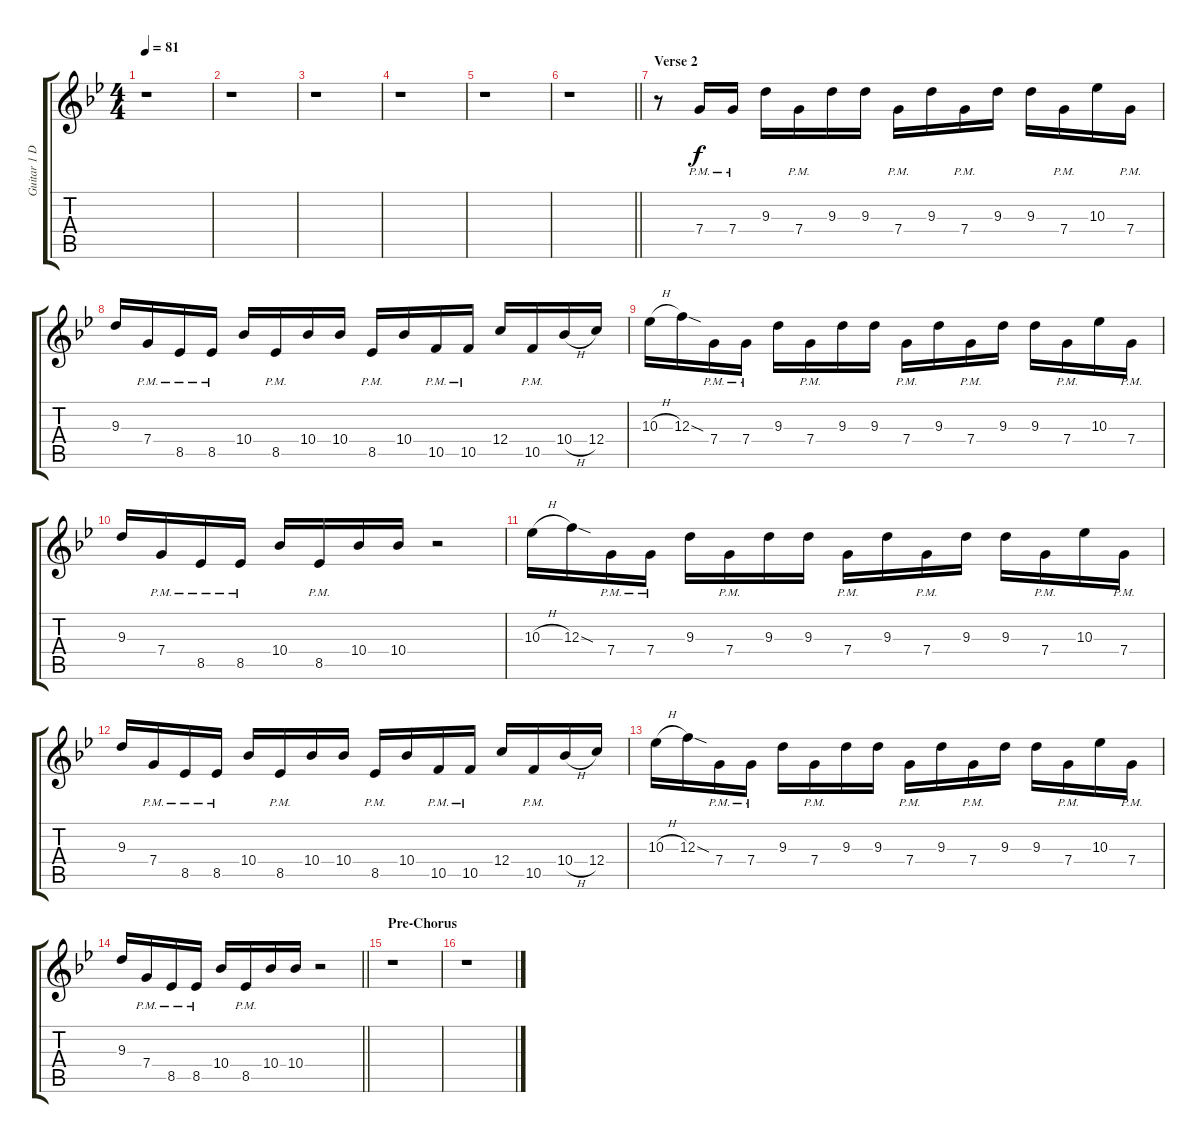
\track ("Guitar 1 Delay" "Guitar 1 D") {instrument electricguitarclean}
\staff {score tabs}
\tuning (D4 A3 F3 C3 G2 C2) {hide}
\ts (4 4)
\tempo 81
\clef g2
\ks gminor
r.1{dy f} |
r.1 |
r.1 |
r.1 |
r.1 |
\barLineRight lightlight
r.1 |
\section ("" "Verse 2")
r.8 7.4{pm}.16 7.4{pm}.16 9.3.16 7.4{pm}.16 9.3.16 9.3.16 7.4{pm}.16 9.3.16 7.4{pm}.16 9.3.16 9.3.16 7.4{pm}.16 10.3.16 7.4{pm}.16 |
9.3.16 7.4{pm}.16 8.5{pm}.16 8.5{pm}.16 10.4.16 8.5{pm}.16 10.4.16 10.4.16 8.5{pm}.16 10.4.16 10.5{pm}.16 10.5{pm}.16 12.4.16 10.5{pm}.16 10.4{h}.16 12.4.16 |
10.3{h}.16 12.3{sod}.16 7.4{pm}.16 7.4{pm}.16 9.3.16 7.4{pm}.16 9.3.16 9.3.16 7.4{pm}.16 9.3.16 7.4{pm}.16 9.3.16 9.3.16 7.4{pm}.16 10.3.16 7.4{pm}.16 |
9.3.16 7.4{pm}.16 8.5{pm}.16 8.5{pm}.16 10.4.16 8.5{pm}.16 10.4.16 10.4.16 r.2 |
10.3{h}.16 12.3{sod}.16 7.4{pm}.16 7.4{pm}.16 9.3.16 7.4{pm}.16 9.3.16 9.3.16 7.4{pm}.16 9.3.16 7.4{pm}.16 9.3.16 9.3.16 7.4{pm}.16 10.3.16 7.4{pm}.16 |
9.3.16 7.4{pm}.16 8.5{pm}.16 8.5{pm}.16 10.4.16 8.5{pm}.16 10.4.16 10.4.16 8.5{pm}.16 10.4.16 10.5{pm}.16 10.5{pm}.16 12.4.16 10.5{pm}.16 10.4{h}.16 12.4.16 |
10.3{h}.16 12.3{sod}.16 7.4{pm}.16 7.4{pm}.16 9.3.16 7.4{pm}.16 9.3.16 9.3.16 7.4{pm}.16 9.3.16 7.4{pm}.16 9.3.16 9.3.16 7.4{pm}.16 10.3.16 7.4{pm}.16 |
\barLineRight lightlight
9.3.16 7.4{pm}.16 8.5{pm}.16 8.5{pm}.16 10.4.16 8.5{pm}.16 10.4.16 10.4.16 r.2 |
\section ("" "Pre-Chorus")
r.1 |
r.1
